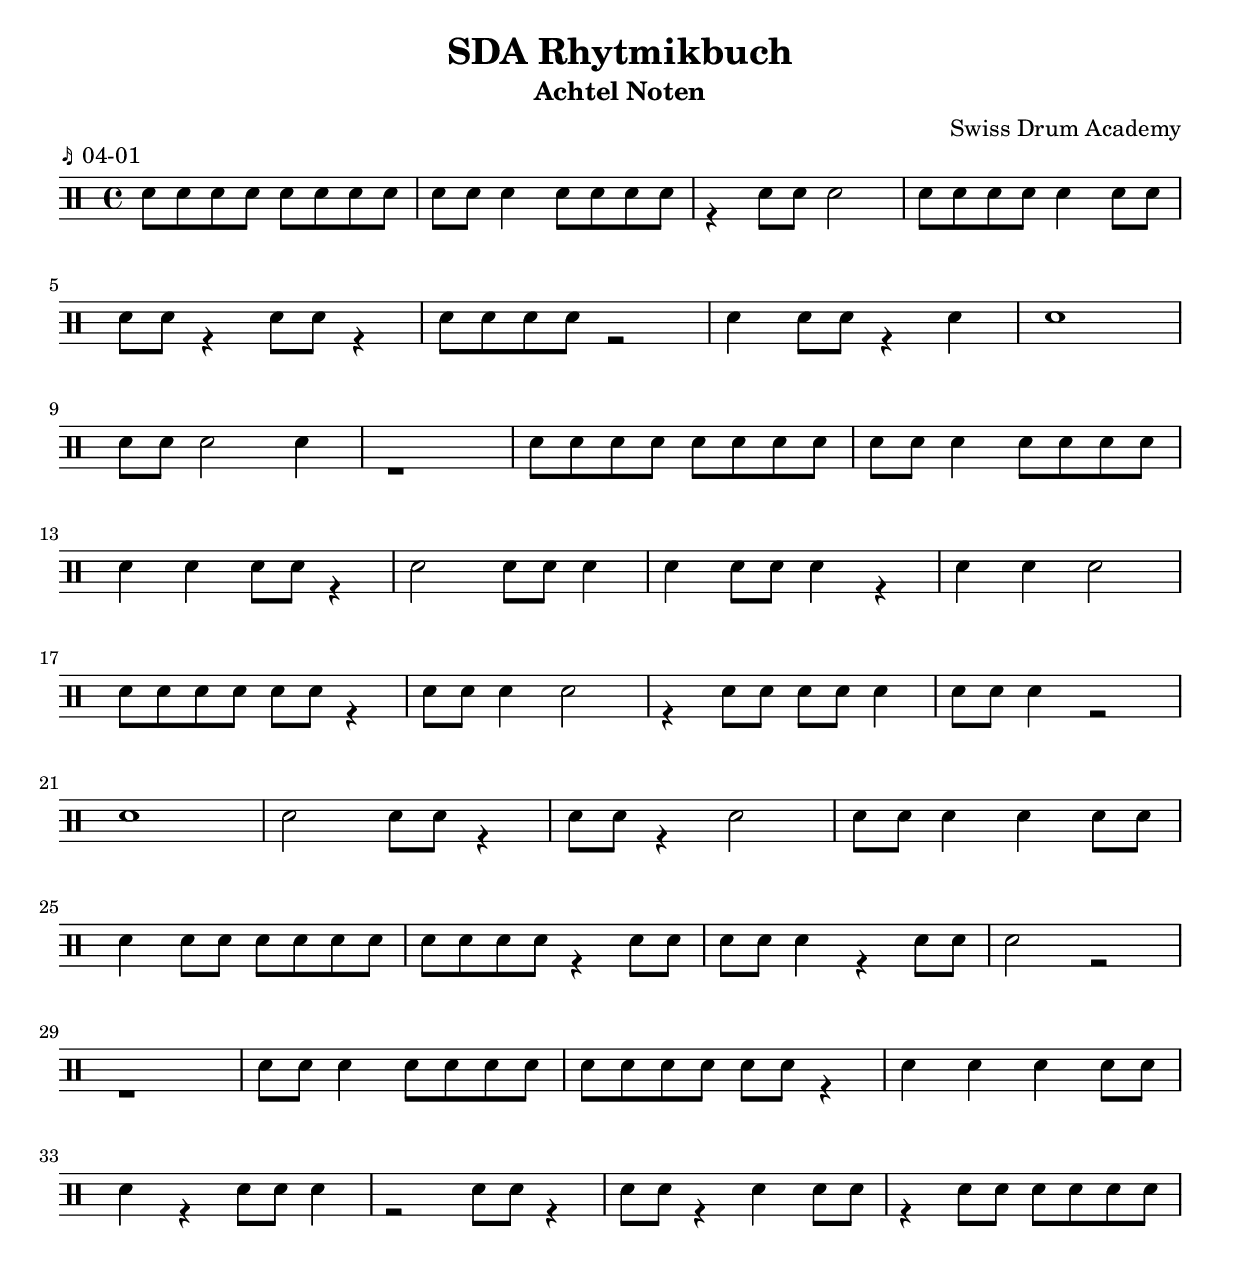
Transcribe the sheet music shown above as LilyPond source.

%%{ <%page args='section'/> %%}

% if section=='version':
\version "2.18.2"
% endif

% if section=='header':
\header
{
	title = "SDA Rhytmikbuch"
	subtitle = "Achtel Noten"
	composer = "Swiss Drum Academy"
	piece = \markup { \char ##x266B "04-01" }
}
% endif

% if section=='body':
\include "../common/common-defs.ily"

snarePattern = {
	\drummode {
		sn8 sn8 sn8 sn8 sn8 sn8 sn8 sn8 | sn8 sn8 sn4 sn8 sn8 sn8 sn8 | r4 sn8 sn8 sn2 | sn8 sn8 sn8 sn8 sn4 sn8 sn8 |
		\break
		sn8 sn8 r4 sn8 sn8 r4 | sn8 sn8 sn8 sn8 r2 | sn4 sn8 sn8 r4 sn4 | sn1 |
		\break
		sn8 sn8 sn2 sn4 | r1 | sn8 sn8 sn8 sn8 sn8 sn8 sn8 sn8 | sn8 sn8 sn4 sn8 sn8 sn8 sn8 |
		\break
		sn4 sn4 sn8 sn8 r4 | sn2 sn8 sn8 sn4 | sn4 sn8 sn8 sn4 r4 | sn4 sn4 sn2 |
		\break
		sn8 sn8 sn8 sn8 sn8 sn8 r4 | sn8 sn8 sn4 sn2 | r4 sn8 sn8 sn8 sn8 sn4 | sn8 sn8 sn4 r2 |
		\break
		sn1 | sn2 sn8 sn8 r4 | sn8 sn8 r4 sn2 | sn8 sn8 sn4 sn4 sn8 sn8 |
		\break
		sn4 sn8 sn8 sn8 sn8 sn8 sn8 | sn8 sn8 sn8 sn8 r4 sn8 sn8 | sn8 sn8 sn4 r4 sn8 sn8 | sn2 r2 |
		\break
		r1 | sn8 sn8 sn4 sn8 sn8 sn8 sn8 | sn8 sn8 sn8 sn8 sn8 sn8 r4 | sn4 sn4 sn4 sn8 sn8 |
		\break
		sn4 r4 sn8 sn8 sn4 | r2 sn8 sn8 r4 | sn8 sn8 r4 sn4 sn8 sn8 | r4 sn8 sn8 sn8 sn8 sn8 sn8 |
		\break
	}
}
% endif

% if section=='bookpart-contents':
\score {
	\drums {
		\new DrumVoice {
			\voiceTwo
			\snarePattern
		}
		\pageBreak
	}

	\layout { }
}
% endif

% if section=='midi':

\score
{
	\unfoldRepeats
	{
		\drums
		{
			\tempo 4=100
			\ticktock
			\drummode
			{
				<<
					\new DrumVoice {
						\voiceOne
						\repeat unfold 36 { \ticktock }
					}
					\new DrumVoice {
						\voiceTwo
						\snarePattern
					}
				>>
			}
		}
	}
	\midi {
	}
}
% endif
